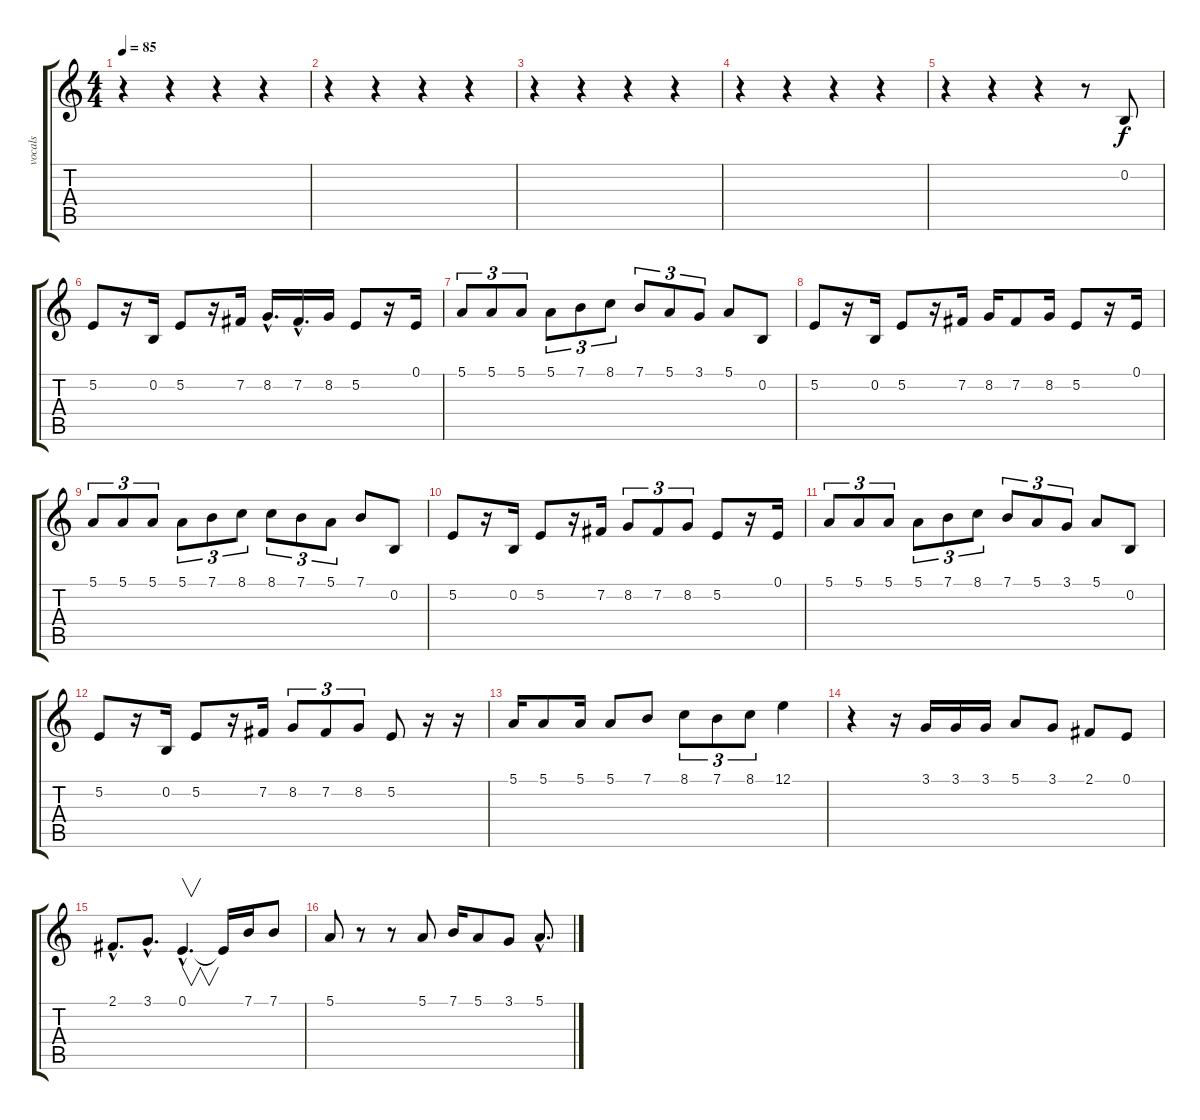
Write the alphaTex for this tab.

\track ("vocals" "vocals") {instrument lead1square}
\staff {score tabs}
\tuning (E4 B3 G3 D3 A2 E2) {hide}
\ts (4 4)
\tempo 85
\clef g2
\ks c
r.4{dy mp} r.4 r.4 r.4 |
r.4 r.4 r.4 r.4 |
r.4 r.4 r.4 r.4 |
r.4 r.4 r.4 r.4 |
r.4 r.4 r.4 r.8 0.2.8{dy f} |
5.2.8 r.16 0.2.16 5.2.8 r.16 7.2.16 8.2{hac}.16{d} 7.2{hac}.16{d} 8.2.16 5.2.8 r.16 0.1.16 |
5.1.8{tu (3 2)} 5.1.8{tu (3 2)} 5.1.8{tu (3 2)} 5.1.8{tu (3 2)} 7.1.8{tu (3 2)} 8.1.8{tu (3 2)} 7.1.8{tu (3 2)} 5.1.8{tu (3 2)} 3.1.8{tu (3 2)} 5.1.8 0.2.8 |
5.2.8 r.16 0.2.16 5.2.8 r.16 7.2.16 8.2.16 7.2.8 8.2.16 5.2.8 r.16 0.1.16 |
5.1.8{tu (3 2)} 5.1.8{tu (3 2)} 5.1.8{tu (3 2)} 5.1.8{tu (3 2)} 7.1.8{tu (3 2)} 8.1.8{tu (3 2)} 8.1.8{tu (3 2)} 7.1.8{tu (3 2)} 5.1.8{tu (3 2)} 7.1.8 0.2.8 |
5.2.8 r.16 0.2.16 5.2.8 r.16 7.2.16 8.2.8{tu (3 2)} 7.2.8{tu (3 2)} 8.2.8{tu (3 2)} 5.2.8 r.16 0.1.16 |
5.1.8{tu (3 2)} 5.1.8{tu (3 2)} 5.1.8{tu (3 2)} 5.1.8{tu (3 2)} 7.1.8{tu (3 2)} 8.1.8{tu (3 2)} 7.1.8{tu (3 2)} 5.1.8{tu (3 2)} 3.1.8{tu (3 2)} 5.1.8 0.2.8 |
5.2.8 r.16 0.2.16 5.2.8 r.16 7.2.16 8.2.8{tu (3 2)} 7.2.8{tu (3 2)} 8.2.8{tu (3 2)} 5.2.8 r.16 r.16 |
5.1.16 5.1.8 5.1.16 5.1.8 7.1.8 8.1.8{tu (3 2)} 7.1.8{tu (3 2)} 8.1.8{tu (3 2)} 12.1.4 |
r.4 r.16 3.1.16 3.1.16 3.1.16 5.1.8 3.1.8 2.1.8 0.1.8 |
2.1{hac}.8{d} 3.1{hac}.8{d} 0.1{hac}.4{v d} 0.1{t}.16 7.1.16 7.1.8 |
5.1.8 r.8 r.8 5.1.8 7.1.16 5.1.8 3.1.8 5.1{hac}.8{d}
